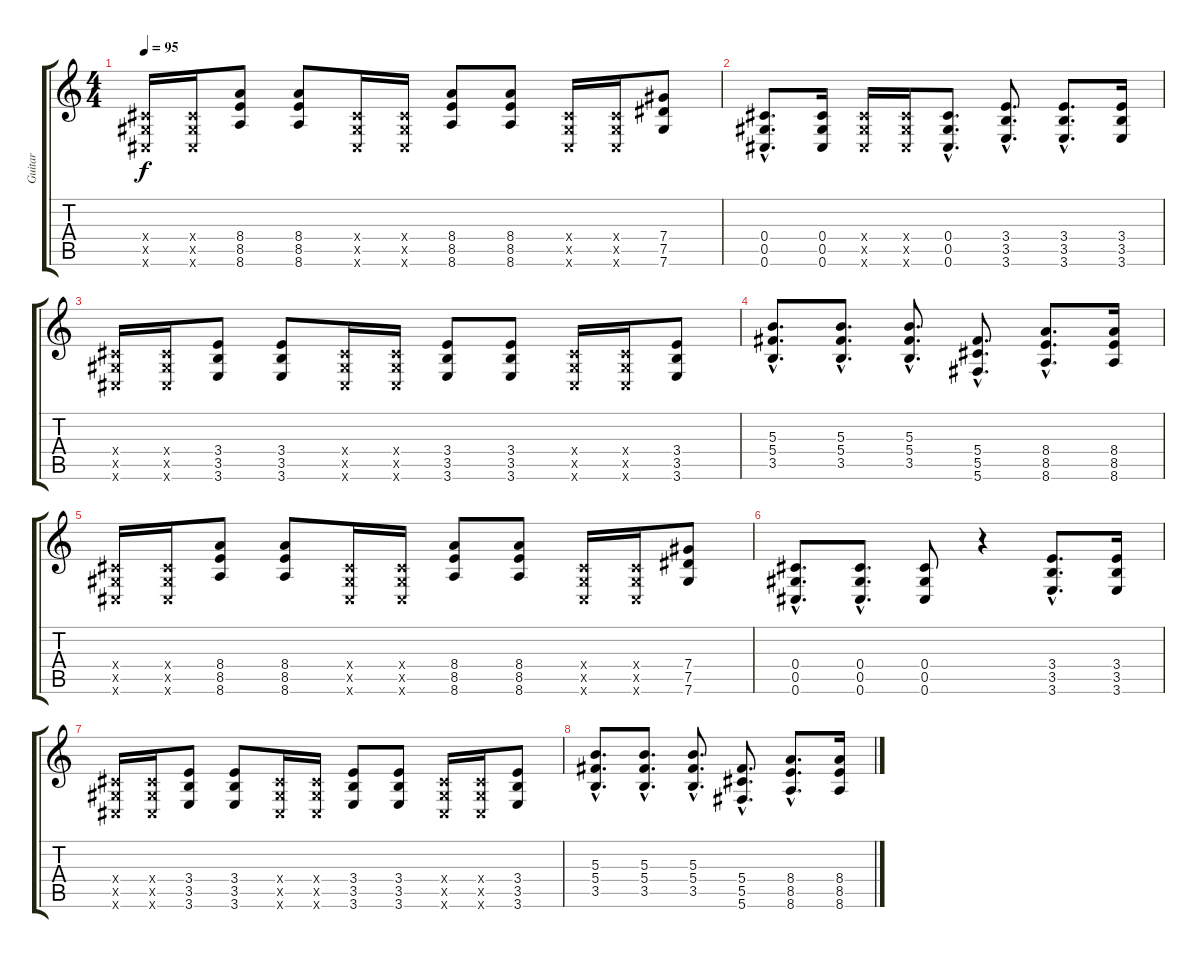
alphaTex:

\track ("Guitar" "Guitar") {instrument distortionguitar}
\staff {score tabs}
\tuning (Eb4 Bb3 Gb3 Db3 Ab2 Db2) {hide}
\ts (4 4)
\tempo 95
\clef g2
\ks c
(0.4{x} 0.5{x} 0.6{x}).16{dy f} (0.4{x} 0.5{x} 0.6{x}).16 (8.4 8.5 8.6).8 (8.4 8.5 8.6).8 (0.4{x} 0.5{x} 0.6{x}).16 (0.4{x} 0.5{x} 0.6{x}).16 (8.4 8.5 8.6).8 (8.4 8.5 8.6).8 (0.4{x} 0.5{x} 0.6{x}).16 (0.4{x} 0.5{x} 0.6{x}).16 (7.4 7.5 7.6).8 |
(0.4{hac} 0.5{hac} 0.6{hac}).8{d} (0.4 0.5 0.6).16 (0.4{x} 0.5{x} 0.6{x}).16 (0.4{x} 0.5{x} 0.6{x}).16 (0.4{hac} 0.5{hac} 0.6{hac}).8{d} (3.4{hac} 3.5{hac} 3.6{hac}).8{d} (3.4{hac} 3.5{hac} 3.6{hac}).8{d} (3.4 3.5 3.6).16 |
(0.4{x} 0.5{x} 0.6{x}).16 (0.4{x} 0.5{x} 0.6{x}).16 (3.4 3.5 3.6).8 (3.4 3.5 3.6).8 (0.4{x} 0.5{x} 0.6{x}).16 (0.4{x} 0.5{x} 0.6{x}).16 (3.4 3.5 3.6).8 (3.4 3.5 3.6).8 (0.4{x} 0.5{x} 0.6{x}).16 (0.4{x} 0.5{x} 0.6{x}).16 (3.4 3.5 3.6).8 |
(5.3{hac} 5.4{hac} 3.5{hac}).8{d} (5.3{hac} 5.4{hac} 3.5{hac}).8{d} (5.3{hac} 5.4{hac} 3.5{hac}).8{d} (5.4{hac} 5.5{hac} 5.6{hac}).8{d} (8.4{hac} 8.5{hac} 8.6{hac}).8{d} (8.4 8.5 8.6).16 |
(0.4{x} 0.5{x} 0.6{x}).16 (0.4{x} 0.5{x} 0.6{x}).16 (8.4 8.5 8.6).8 (8.4 8.5 8.6).8 (0.4{x} 0.5{x} 0.6{x}).16 (0.4{x} 0.5{x} 0.6{x}).16 (8.4 8.5 8.6).8 (8.4 8.5 8.6).8 (0.4{x} 0.5{x} 0.6{x}).16 (0.4{x} 0.5{x} 0.6{x}).16 (7.4 7.5 7.6).8 |
(0.4{hac} 0.5{hac} 0.6{hac}).8{d} (0.4{hac} 0.5{hac} 0.6{hac}).8{d} (0.4 0.5 0.6).8 r.4 (3.4{hac} 3.5{hac} 3.6{hac}).8{d} (3.4 3.5 3.6).16 |
(0.4{x} 0.5{x} 0.6{x}).16 (0.4{x} 0.5{x} 0.6{x}).16 (3.4 3.5 3.6).8 (3.4 3.5 3.6).8 (0.4{x} 0.5{x} 0.6{x}).16 (0.4{x} 0.5{x} 0.6{x}).16 (3.4 3.5 3.6).8 (3.4 3.5 3.6).8 (0.4{x} 0.5{x} 0.6{x}).16 (0.4{x} 0.5{x} 0.6{x}).16 (3.4 3.5 3.6).8 |
(5.3{hac} 5.4{hac} 3.5{hac}).8{d} (5.3{hac} 5.4{hac} 3.5{hac}).8{d} (5.3{hac} 5.4{hac} 3.5{hac}).8{d} (5.4{hac} 5.5{hac} 5.6{hac}).8{d} (8.4{hac} 8.5{hac} 8.6{hac}).8{d} (8.4 8.5 8.6).16
